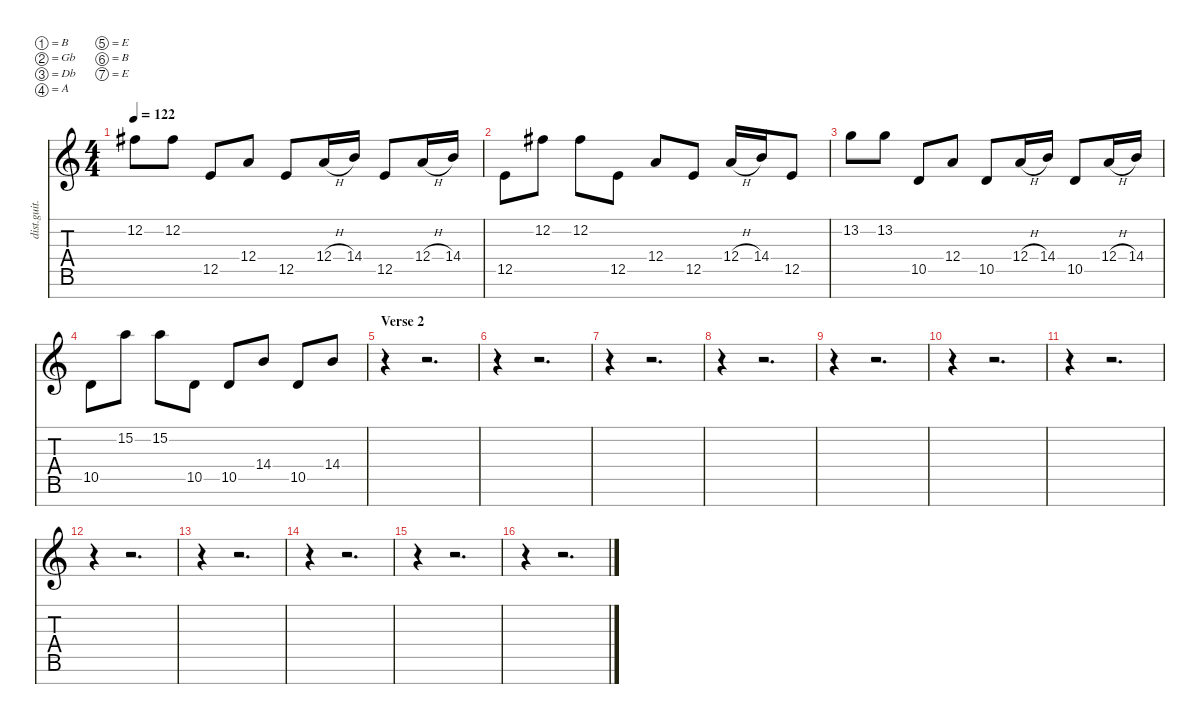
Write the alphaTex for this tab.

\defaultSystemsLayout 4
\hideDynamics
\bracketExtendMode nobrackets
\track ("Lead" "dist.guit.") {instrument distortionguitar}
\staff {score tabs}
\tuning (B3 Gb3 Db3 A2 E2 B1 E1)
\ts (4 4)
\tempo 122
\clef g2
\ks c
12.2{acc #}.8{dy mf} 12.2{acc #}.8 12.5.8 12.4.8 12.5.8 12.4{h}.16 14.4.16 12.5.8 12.4{h}.16 14.4.16 |
12.5.8 12.2{acc #}.8 12.2{acc #}.8 12.5.8 12.4.8 12.5.8 12.4{h}.16 14.4.16 12.5.8 |
13.2.8 13.2.8 10.5.8 12.4.8 10.5.8 12.4{h}.16 14.4.16 10.5.8 12.4{h}.16 14.4.16 |
10.5.8 15.2.8 15.2.8 10.5.8 10.5.8 14.4.8 10.5.8 14.4.8 |
\section ("" "Verse 2")
r.4 r.2{d} |
r.4 r.2{d} |
r.4 r.2{d} |
r.4 r.2{d} |
r.4 r.2{d} |
r.4 r.2{d} |
r.4 r.2{d} |
r.4 r.2{d} |
r.4 r.2{d} |
r.4 r.2{d} |
r.4 r.2{d} |
r.4 r.2{d}
